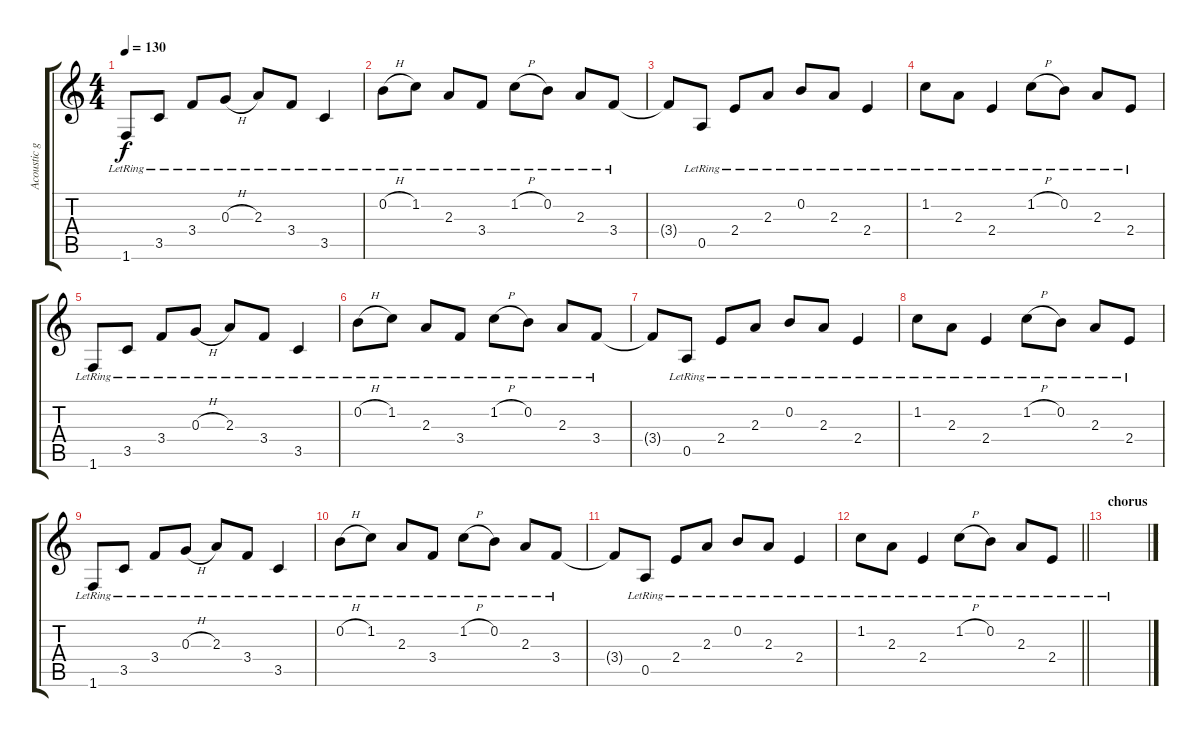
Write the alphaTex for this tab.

\track ("Acoustic gtr" "Acoustic g") {instrument acousticguitarsteel}
\staff {score tabs}
\tuning (E4 B3 G3 D3 A2 E2) {hide}
\ts (4 4)
\tempo 130
\clef g2
\ks c
1.6{lr}.8{dy f} 3.5{lr}.8 3.4{lr}.8 0.3{h lr}.8 2.3{lr}.8 3.4{lr}.8 3.5{lr}.4 |
0.2{h lr}.8 1.2{lr}.8 2.3{lr}.8 3.4{lr}.8 1.2{h lr}.8 0.2{lr}.8 2.3{lr}.8 3.4{lr}.8 |
3.4{t}.8 0.5{lr}.8 2.4{lr}.8 2.3{lr}.8 0.2{lr}.8 2.3{lr}.8 2.4{lr}.4 |
1.2{lr}.8 2.3{lr}.8 2.4{lr}.4 1.2{h lr}.8 0.2{lr}.8 2.3{lr}.8 2.4{lr}.8 |
1.6{lr}.8 3.5{lr}.8 3.4{lr}.8 0.3{h lr}.8 2.3{lr}.8 3.4{lr}.8 3.5{lr}.4 |
0.2{h lr}.8 1.2{lr}.8 2.3{lr}.8 3.4{lr}.8 1.2{h lr}.8 0.2{lr}.8 2.3{lr}.8 3.4{lr}.8 |
3.4{t}.8 0.5{lr}.8 2.4{lr}.8 2.3{lr}.8 0.2{lr}.8 2.3{lr}.8 2.4{lr}.4 |
1.2{lr}.8 2.3{lr}.8 2.4{lr}.4 1.2{h lr}.8 0.2{lr}.8 2.3{lr}.8 2.4{lr}.8 |
1.6{lr}.8 3.5{lr}.8 3.4{lr}.8 0.3{h lr}.8 2.3{lr}.8 3.4{lr}.8 3.5{lr}.4 |
0.2{h lr}.8 1.2{lr}.8 2.3{lr}.8 3.4{lr}.8 1.2{h lr}.8 0.2{lr}.8 2.3{lr}.8 3.4{lr}.8 |
3.4{t}.8 0.5{lr}.8 2.4{lr}.8 2.3{lr}.8 0.2{lr}.8 2.3{lr}.8 2.4{lr}.4 |
\barLineRight lightlight
1.2{lr}.8 2.3{lr}.8 2.4{lr}.4 1.2{h lr}.8 0.2{lr}.8 2.3{lr}.8 2.4{lr}.8 |
\section ("" "chorus")
